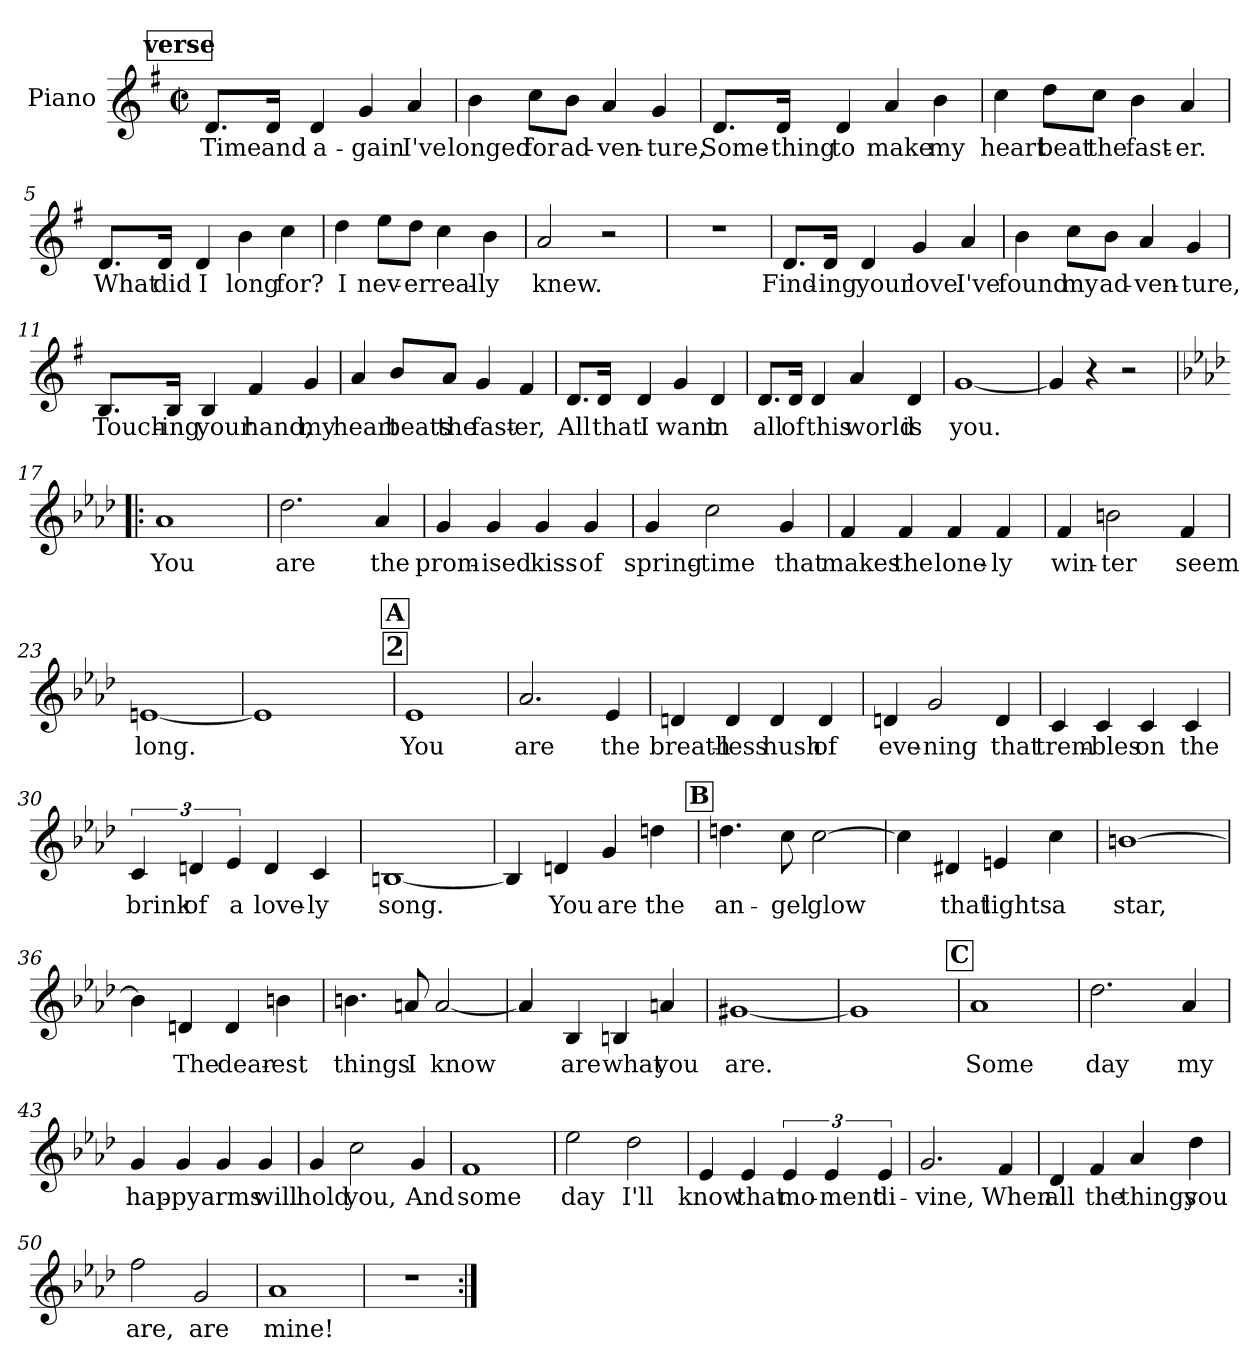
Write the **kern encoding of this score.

**kern	**text
*part1	*part1
*staff1	*staff1
*I"Piano	*
*I'Pno.	*
*clefG2	*
*k[f#]	*
*M2/2	*
*met(c|)	*
!!LO:REH:place=s1:a:fs=12:t=verse
=1	=1
!	!LO:LY:b
8.d/L	Time
!	!LO:LY:b
16d/Jk	and
!	!LO:LY:b
4d/	a-
!	!LO:LY:b
4g/	-gain
!	!LO:LY:b
4a/	I've
=2	=2
!	!LO:LY:b
4b\	longed
!	!LO:LY:b
8cc\L	for
!	!LO:LY:b
8b\J	ad-
!	!LO:LY:b
4a/	-ven-
!	!LO:LY:b
4g/	-ture,
=3	=3
!	!LO:LY:b
8.d/L	Some-
!	!LO:LY:b
16d/Jk	-thing
!	!LO:LY:b
4d/	to
!	!LO:LY:b
4a/	make
!	!LO:LY:b
4b\	my
=4	=4
!	!LO:LY:b
4cc\	heart
!	!LO:LY:b
8dd\L	beat
!	!LO:LY:b
8cc\J	the
!	!LO:LY:b
4b\	fast-
!	!LO:LY:b
4a/	-er.
!!LO:LB:g=z
=5	=5
!	!LO:LY:b
8.d/L	What
!	!LO:LY:b
16d/Jk	did
!	!LO:LY:b
4d/	I
!	!LO:LY:b
4b\	long
!	!LO:LY:b
4cc\	for?
=6	=6
!	!LO:LY:b
4dd\	I
!	!LO:LY:b
8ee\L	nev-
!	!LO:LY:b
8dd\J	-er
!	!LO:LY:b
4cc\	real-
!	!LO:LY:b
4b\	-ly
=7	=7
!	!LO:LY:b
2a/	knew.
2r	.
=8	=8
1r	.
!!LO:LB:g=z
=9	=9
!	!LO:LY:b
8.d/L	Find-
!	!LO:LY:b
16d/Jk	-ing
!	!LO:LY:b
4d/	your
!	!LO:LY:b
4g/	love
!	!LO:LY:b
4a/	I've
=10	=10
!	!LO:LY:b
4b\	found
!	!LO:LY:b
8cc\L	my
!	!LO:LY:b
8b\J	ad-
!	!LO:LY:b
4a/	-ven-
!	!LO:LY:b
4g/	-ture,
=11	=11
!	!LO:LY:b
8.B/L	Touch-
!	!LO:LY:b
16B/Jk	-ing
!	!LO:LY:b
4B/	your
!	!LO:LY:b
4f#/	hand,
!	!LO:LY:b
4g/	my
=12	=12
!	!LO:LY:b
4a/	heart
!	!LO:LY:b
8b/L	beats
!	!LO:LY:b
8a/J	the
!	!LO:LY:b
4g/	fast-
!	!LO:LY:b
4f#/	-er,
!!LO:LB:g=z
=13	=13
!	!LO:LY:b
8.d/L	All
!	!LO:LY:b
16d/Jk	that
!	!LO:LY:b
4d/	I
!	!LO:LY:b
4g/	want
!	!LO:LY:b
4d/	in
=14	=14
!	!LO:LY:b
8.d/L	all
!	!LO:LY:b
16d/Jk	of
!	!LO:LY:b
4d/	this
!	!LO:LY:b
4a/	world
!	!LO:LY:b
4d/	is
=15	=15
!	!LO:LY:b
[1g	you.
=16	=16
4g/]	.
4r	.
2r	.
!!LO:PB:g=z
=17!|:	=17!|:
!!LO:REH:place=s1:a:t=1
!!LO:REH:place=s1:a:fs=12:t=A
!!LO:REH:place=s1:a:fs=12:t=refrain
*k[b-e-a-d-]	*
*MM240	*
!	!LO:LY:b
1a-	You
=18	=18
!	!LO:LY:b
2.dd-\	are
!	!LO:LY:b
4a-/	the
=19	=19
!	!LO:LY:b
4g/	prom-
!	!LO:LY:b
4g/	-ised
!	!LO:LY:b
4g/	kiss
!	!LO:LY:b
4g/	of
=20	=20
!	!LO:LY:b
4g/	spring-
!	!LO:LY:b
2cc\	-time
!	!LO:LY:b
4g/	that
!!LO:LB:g=z
=21	=21
!	!LO:LY:b
4f/	makes
!	!LO:LY:b
4f/	the
!	!LO:LY:b
4f/	lone-
!	!LO:LY:b
4f/	-ly
=22	=22
!	!LO:LY:b
4f/	win-
!	!LO:LY:b
2bn\	-ter
!	!LO:LY:b
4f/	seem
=23	=23
!	!LO:LY:b
[1en	long.
=24	=24
1e]	.
!!LO:LB:g=z
!!LO:REH:place=s1:a:t=2
!!LO:REH:place=s1:a:fs=12:t=A
=25	=25
!	!LO:LY:b
1e-	You
=26	=26
!	!LO:LY:b
2.a-/	are
!	!LO:LY:b
4e-/	the
=27	=27
!	!LO:LY:b
4dn/	breath-
!	!LO:LY:b
4d/	-less
!	!LO:LY:b
4d/	hush
!	!LO:LY:b
4d/	of
=28	=28
!	!LO:LY:b
4dn/	eve-
!	!LO:LY:b
2g/	-ning
!	!LO:LY:b
4d/	that
!!LO:LB:g=z
=29	=29
!	!LO:LY:b
4c/	trem-
!	!LO:LY:b
4c/	-bles
!	!LO:LY:b
4c/	on
!	!LO:LY:b
4c/	the
=30	=30
!	!LO:LY:b
6c/	brink
!	!LO:LY:b
6dn/	of
!	!LO:LY:b
6e-/	a
!	!LO:LY:b
4d/	love-
!	!LO:LY:b
4c/	-ly
=31	=31
!	!LO:LY:b
[1Bn	song.
=32	=32
4B/]	.
!	!LO:LY:b
4dn/	You
!	!LO:LY:b
4g/	are
!	!LO:LY:b
4ddn\	the
!!LO:LB:g=z
!!LO:REH:place=s1:a:fs=12:t=B
=33	=33
!	!LO:LY:b
4.ddn\	an-
!	!LO:LY:b
8cc\	-gel
!	!LO:LY:b
[2cc\	glow
=34	=34
4cc\]	.
!	!LO:LY:b
4d#X/	that
!	!LO:LY:b
4en/	lights
!	!LO:LY:b
4cc\	a
=35	=35
!	!LO:LY:b
[1bn	star,
=36	=36
4b\]	.
!	!LO:LY:b
4dn/	The
!	!LO:LY:b
4d/	dear-
!	!LO:LY:b
4bn\	-est
!!LO:LB:g=z
=37	=37
!	!LO:LY:b
4.bn\	things
!	!LO:LY:b
8an/	I
!	!LO:LY:b
[2a/	know
=38	=38
4a/]	.
!	!LO:LY:b
4B-/	are
!	!LO:LY:b
4Bn/	what
!	!LO:LY:b
4an/	you
=39	=39
!	!LO:LY:b
[1g#X	are.
=40	=40
1g#]	.
!!LO:LB:g=z
!!LO:REH:place=s1:a:fs=12:t=C
=41	=41
!	!LO:LY:b
1a-	Some
=42	=42
!	!LO:LY:b
2.dd-\	day
!	!LO:LY:b
4a-/	my
=43	=43
!	!LO:LY:b
4g/	hap-
!	!LO:LY:b
4g/	-py
!	!LO:LY:b
4g/	arms
!	!LO:LY:b
4g/	will
=44	=44
!	!LO:LY:b
4g/	hold
!	!LO:LY:b
2cc\	you,
!	!LO:LY:b
4g/	And
!!LO:LB:g=z
=45	=45
!	!LO:LY:b
1f	some
=46	=46
!	!LO:LY:b
2ee-\	day
!	!LO:LY:b
2dd-\	I'll
=47	=47
!	!LO:LY:b
4e-/	know
!	!LO:LY:b
4e-/	that
!	!LO:LY:b
6e-/	mo-
!	!LO:LY:b
6e-/	-ment
!	!LO:LY:b
6e-/	di-
=48	=48
!	!LO:LY:b
2.g/	-vine,
!	!LO:LY:b
4f/	When
!!LO:LB:g=z
=49	=49
!	!LO:LY:b
4d-/	all
!	!LO:LY:b
4f/	the
!	!LO:LY:b
4a-/	things
!	!LO:LY:b
4dd-\	you
=50	=50
!	!LO:LY:b
2ff\	are,
!	!LO:LY:b
2g/	are
=51	=51
!	!LO:LY:b
1a-	mine!
=52	=52
1r	.
=:|!	=:|!
*-	*-
